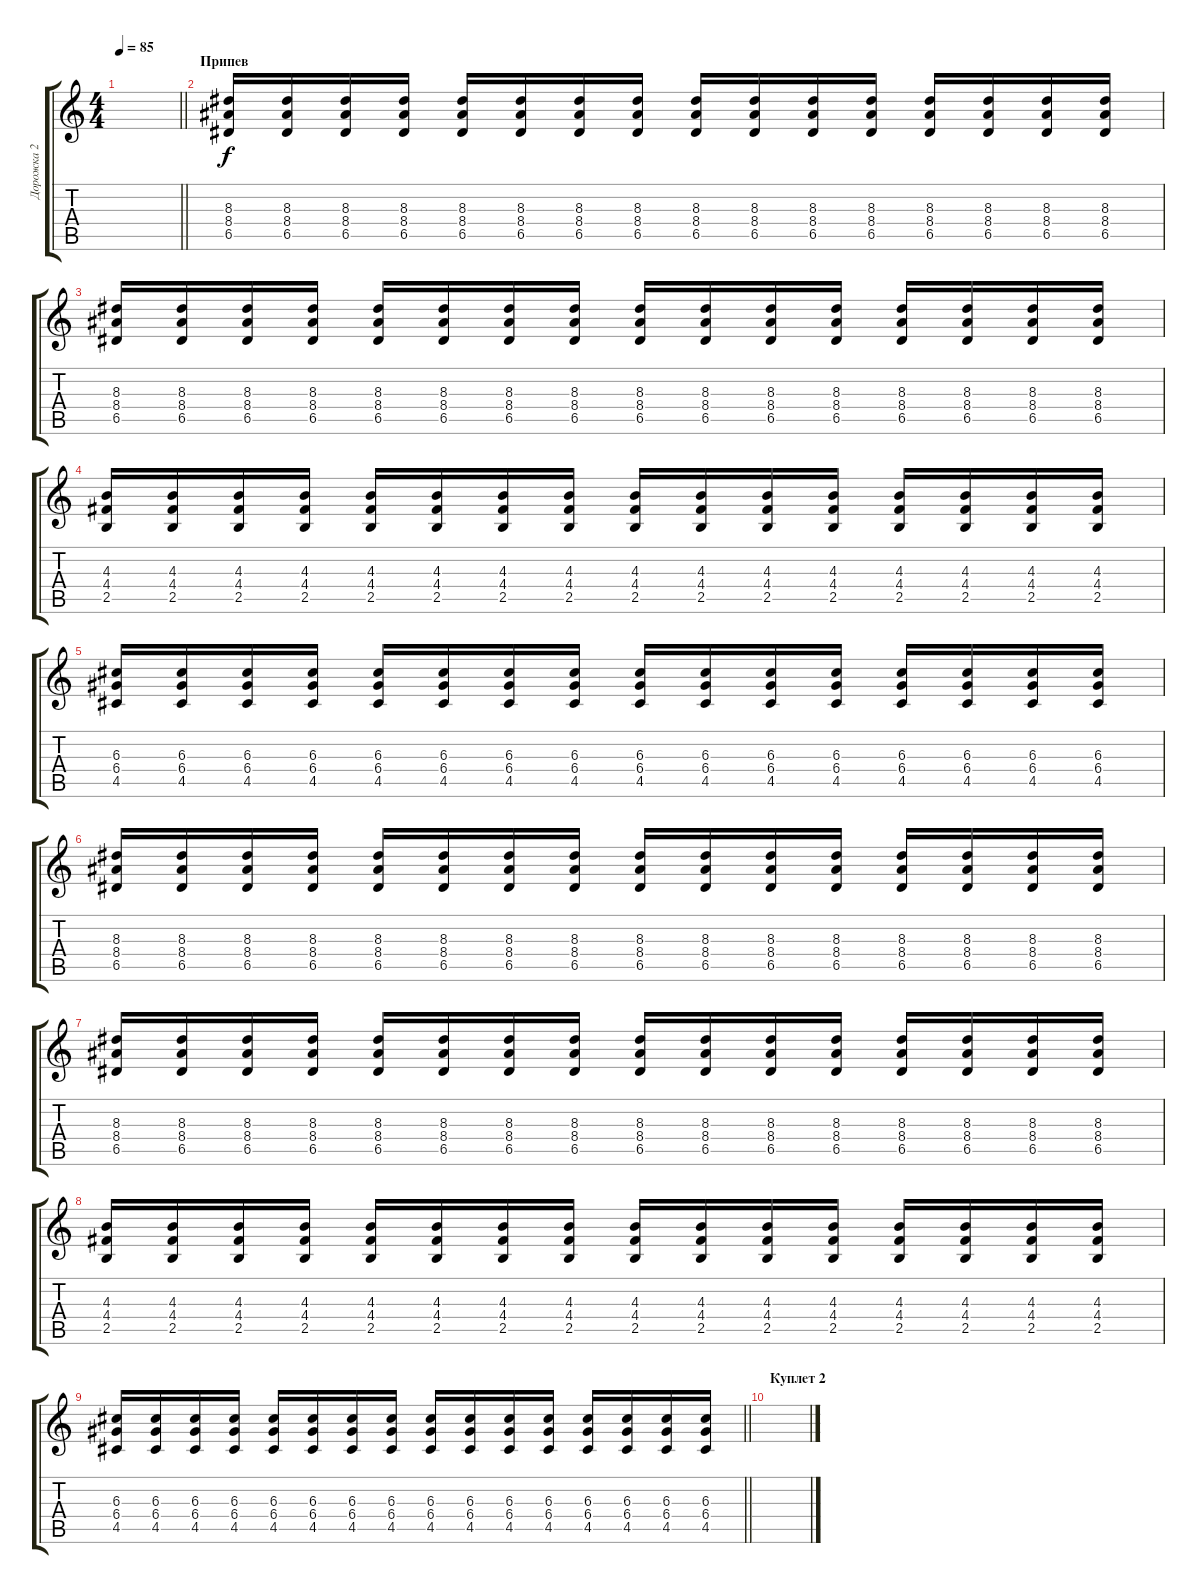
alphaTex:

\track ("Дорожка 2" "Дорожка 2") {instrument distortionguitar}
\staff {score tabs}
\tuning (E4 B3 G3 D3 A2 E2) {hide}
\ts (4 4)
\tempo 85
\clef g2
\barLineRight lightlight
\ks c
|
\section ("" "Припев")
(8.3 8.4 6.5).16 (8.3 8.4 6.5).16 (8.3 8.4 6.5).16 (8.3 8.4 6.5).16 (8.3 8.4 6.5).16 (8.3 8.4 6.5).16 (8.3 8.4 6.5).16 (8.3 8.4 6.5).16 (8.3 8.4 6.5).16 (8.3 8.4 6.5).16 (8.3 8.4 6.5).16 (8.3 8.4 6.5).16 (8.3 8.4 6.5).16 (8.3 8.4 6.5).16 (8.3 8.4 6.5).16 (8.3 8.4 6.5).16 |
(8.3 8.4 6.5).16 (8.3 8.4 6.5).16 (8.3 8.4 6.5).16 (8.3 8.4 6.5).16 (8.3 8.4 6.5).16 (8.3 8.4 6.5).16 (8.3 8.4 6.5).16 (8.3 8.4 6.5).16 (8.3 8.4 6.5).16 (8.3 8.4 6.5).16 (8.3 8.4 6.5).16 (8.3 8.4 6.5).16 (8.3 8.4 6.5).16 (8.3 8.4 6.5).16 (8.3 8.4 6.5).16 (8.3 8.4 6.5).16 |
(4.3 4.4 2.5).16 (4.3 4.4 2.5).16 (4.3 4.4 2.5).16 (4.3 4.4 2.5).16 (4.3 4.4 2.5).16 (4.3 4.4 2.5).16 (4.3 4.4 2.5).16 (4.3 4.4 2.5).16 (4.3 4.4 2.5).16 (4.3 4.4 2.5).16 (4.3 4.4 2.5).16 (4.3 4.4 2.5).16 (4.3 4.4 2.5).16 (4.3 4.4 2.5).16 (4.3 4.4 2.5).16 (4.3 4.4 2.5).16 |
(6.3 6.4 4.5).16 (6.3 6.4 4.5).16 (6.3 6.4 4.5).16 (6.3 6.4 4.5).16 (6.3 6.4 4.5).16 (6.3 6.4 4.5).16 (6.3 6.4 4.5).16 (6.3 6.4 4.5).16 (6.3 6.4 4.5).16 (6.3 6.4 4.5).16 (6.3 6.4 4.5).16 (6.3 6.4 4.5).16 (6.3 6.4 4.5).16 (6.3 6.4 4.5).16 (6.3 6.4 4.5).16 (6.3 6.4 4.5).16 |
(8.3 8.4 6.5).16 (8.3 8.4 6.5).16 (8.3 8.4 6.5).16 (8.3 8.4 6.5).16 (8.3 8.4 6.5).16 (8.3 8.4 6.5).16 (8.3 8.4 6.5).16 (8.3 8.4 6.5).16 (8.3 8.4 6.5).16 (8.3 8.4 6.5).16 (8.3 8.4 6.5).16 (8.3 8.4 6.5).16 (8.3 8.4 6.5).16 (8.3 8.4 6.5).16 (8.3 8.4 6.5).16 (8.3 8.4 6.5).16 |
(8.3 8.4 6.5).16 (8.3 8.4 6.5).16 (8.3 8.4 6.5).16 (8.3 8.4 6.5).16 (8.3 8.4 6.5).16 (8.3 8.4 6.5).16 (8.3 8.4 6.5).16 (8.3 8.4 6.5).16 (8.3 8.4 6.5).16 (8.3 8.4 6.5).16 (8.3 8.4 6.5).16 (8.3 8.4 6.5).16 (8.3 8.4 6.5).16 (8.3 8.4 6.5).16 (8.3 8.4 6.5).16 (8.3 8.4 6.5).16 |
(4.3 4.4 2.5).16 (4.3 4.4 2.5).16 (4.3 4.4 2.5).16 (4.3 4.4 2.5).16 (4.3 4.4 2.5).16 (4.3 4.4 2.5).16 (4.3 4.4 2.5).16 (4.3 4.4 2.5).16 (4.3 4.4 2.5).16 (4.3 4.4 2.5).16 (4.3 4.4 2.5).16 (4.3 4.4 2.5).16 (4.3 4.4 2.5).16 (4.3 4.4 2.5).16 (4.3 4.4 2.5).16 (4.3 4.4 2.5).16 |
\barLineRight lightlight
(6.3 6.4 4.5).16 (6.3 6.4 4.5).16 (6.3 6.4 4.5).16 (6.3 6.4 4.5).16 (6.3 6.4 4.5).16 (6.3 6.4 4.5).16 (6.3 6.4 4.5).16 (6.3 6.4 4.5).16 (6.3 6.4 4.5).16 (6.3 6.4 4.5).16 (6.3 6.4 4.5).16 (6.3 6.4 4.5).16 (6.3 6.4 4.5).16 (6.3 6.4 4.5).16 (6.3 6.4 4.5).16 (6.3 6.4 4.5).16 |
\section ("" "Куплет 2")
